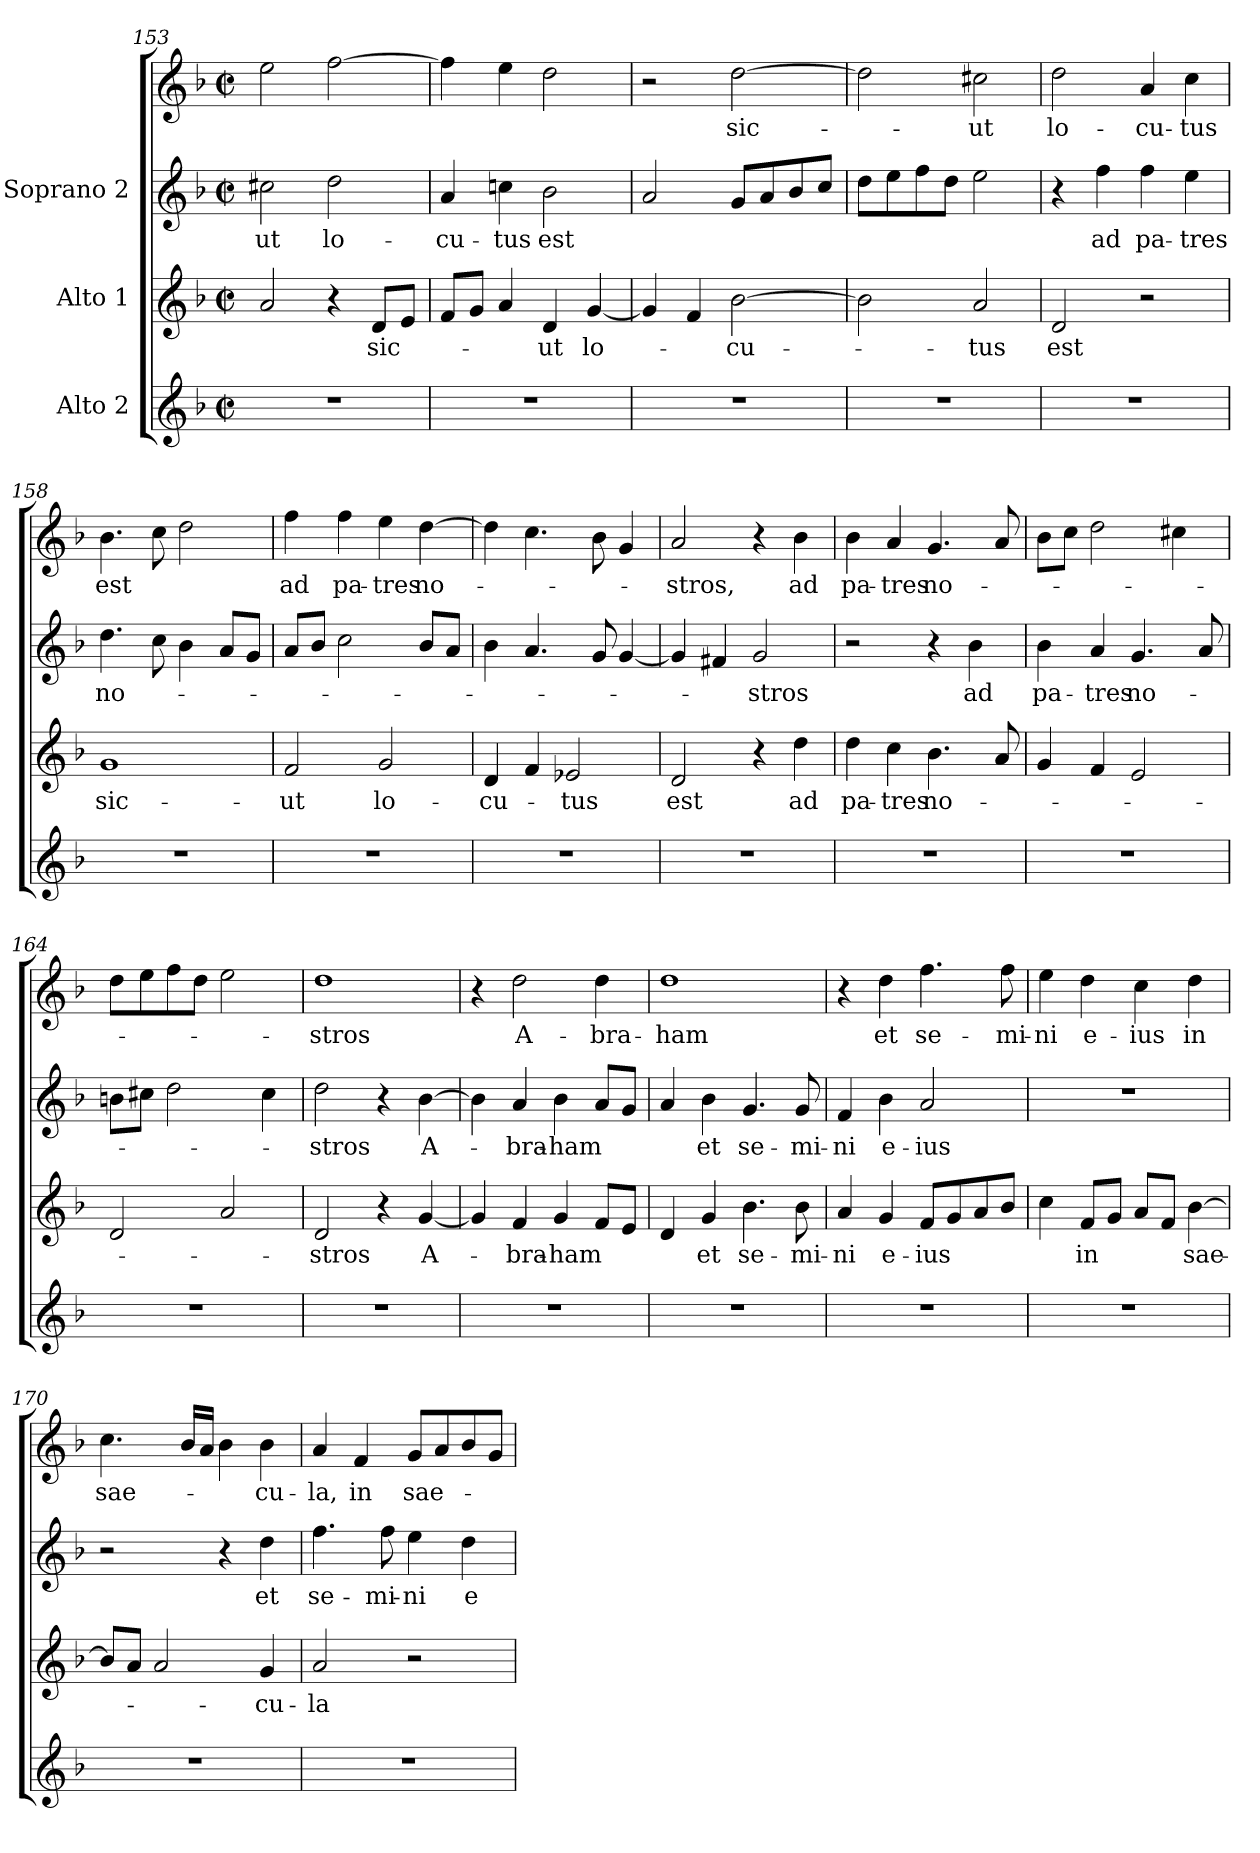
**kern	**kern	**text	**kern	**text	**kern	**text
*part4	*part3	*part3	*part2	*part2	*part1	*part1
*staff4	*staff3	*staff3	*staff2	*staff2	*staff1	*staff1
*I"Alto 2	*I"Alto 1	*	*I"Soprano 2	*	*	*
*clefG2	*clefG2	*	*clefG2	*	*clefG2	*
*k[b-]	*k[b-]	*	*k[b-]	*	*k[b-]	*
*F:	*F:	*	*F:	*	*F:	*
*M2/2	*M2/2	*	*M2/2	*	*M2/2	*
*met(c|)	*met(c|)	*	*met(c|)	*	*met(c|)	*
=153	=153	=153	=153	=153	=153	=153
1r	2a/	.	2cc#X\	-ut	2ee\	.
.	4r	.	2dd\	lo-	[2ff\	.
.	8d/L	sic-	.	.	.	.
.	8e/J	.	.	.	.	.
=154	=154	=154	=154	=154	=154	=154
1r	8f/L	.	4a/	-cu-	4ff\]	.
.	8g/J	.	.	.	.	.
.	4a/	.	4ccn\	-tus	4ee\	.
.	4d/	-ut	2b-\	est	2dd\	.
.	[4g/	lo-	.	.	.	.
=155	=155	=155	=155	=155	=155	=155
1r	4g/]	.	2a/	.	2r	.
.	4f/	.	.	.	.	.
.	[2b-\	-cu-	8g/L	.	[2dd\	sic-
.	.	.	8a/	.	.	.
.	.	.	8b-/	.	.	.
.	.	.	8cc/J	.	.	.
=156	=156	=156	=156	=156	=156	=156
1r	2b-\]	.	8dd\L	.	2dd\]	.
.	.	.	8ee\	.	.	.
.	.	.	8ff\	.	.	.
.	.	.	8dd\J	.	.	.
.	2a/	-tus	2ee\	.	2cc#X\	-ut
!!LO:LB:g=z
=157	=157	=157	=157	=157	=157	=157
1r	2d/	est	4r	.	2dd\	lo-
.	.	.	4ff\	ad	.	.
.	2r	.	4ff\	pa-	4a/	-cu-
.	.	.	4ee\	-tres	4cc\	-tus
=158	=158	=158	=158	=158	=158	=158
1r	1g	sic-	4.dd\	no-	4.b-\	est
.	.	.	8cc\	.	8cc\	.
.	.	.	4b-\	.	2dd\	.
.	.	.	8a/L	.	.	.
.	.	.	8g/J	.	.	.
=159	=159	=159	=159	=159	=159	=159
1r	2f/	-ut	8a/L	.	4ff\	ad
.	.	.	8b-/J	.	.	.
.	.	.	2cc\	.	4ff\	pa-
.	2g/	lo-	.	.	4ee\	-tres
.	.	.	8b-/L	.	[4dd\	no-
.	.	.	8a/J	.	.	.
=160	=160	=160	=160	=160	=160	=160
1r	4d/	-cu-	4b-\	.	4dd\]	.
.	4f/	.	4.a/	.	4.cc\	.
.	2e-X/	-tus	.	.	.	.
.	.	.	8g/	.	8b-\	.
.	.	.	[4g/	.	4g/	.
=161	=161	=161	=161	=161	=161	=161
1r	2d/	est	4g/]	.	2a/	-stros,
.	.	.	4f#X/	.	.	.
.	4r	.	2g/	-stros	4r	.
.	4dd\	ad	.	.	4b-\	ad
!!LO:LB:g=z
=162	=162	=162	=162	=162	=162	=162
1r	4dd\	pa-	2r	.	4b-\	pa-
.	4cc\	-tres	.	.	4a/	-tres
.	4.b-\	no-	4r	.	4.g/	no-
.	.	.	4b-\	ad	.	.
.	8a/	.	.	.	8a/	.
=163	=163	=163	=163	=163	=163	=163
1r	4g/	.	4b-\	pa-	8b-\L	.
.	.	.	.	.	8cc\J	.
.	4f/	.	4a/	-tres	2dd\	.
.	2e/	.	4.g/	no-	.	.
.	.	.	.	.	4cc#X\	.
.	.	.	8a/	.	.	.
=164	=164	=164	=164	=164	=164	=164
1r	2d/	.	8bn\L	.	8dd\L	.
.	.	.	8cc#X\J	.	8ee\	.
.	.	.	2dd\	.	8ff\	.
.	.	.	.	.	8dd\J	.
.	2a/	.	.	.	2ee\	.
.	.	.	4cc#\	.	.	.
=165	=165	=165	=165	=165	=165	=165
1r	2d/	-stros	2dd\	-stros	1dd	-stros
.	4r	.	4r	.	.	.
.	[4g/	A-	[4b-\	A-	.	.
=166	=166	=166	=166	=166	=166	=166
1r	4g/]	.	4b-\]	.	4r	.
.	4f/	-bra-	4a/	-bra-	2dd\	A-
.	4g/	-ham	4b-\	-ham	.	.
.	8f/L	.	8a/L	.	4dd\	-bra-
.	8e/J	.	8g/J	.	.	.
!!LO:PB:g=z
=167	=167	=167	=167	=167	=167	=167
1r	4d/	.	4a/	.	1dd	-ham
.	4g/	et	4b-\	et	.	.
.	4.b-\	se-	4.g/	se-	.	.
.	8b-\	-mi-	8g/	-mi-	.	.
=168	=168	=168	=168	=168	=168	=168
1r	4a/	-ni	4f/	-ni	4r	.
.	4g/	e-	4b-\	e-	4dd\	et
.	8f/L	-ius	2a/	-ius	4.ff\	se-
.	8g/	.	.	.	.	.
.	8a/	.	.	.	.	.
.	8b-/J	.	.	.	8ff\	-mi-
=169	=169	=169	=169	=169	=169	=169
1r	4cc\	.	1r	.	4ee\	-ni
.	8f/L	in	.	.	4dd\	e-
.	8g/J	.	.	.	.	.
.	8a/L	.	.	.	4cc\	-ius
.	8f/J	.	.	.	.	.
.	[4b-\	sae-	.	.	4dd\	in
!!LO:LB:g=z
=170	=170	=170	=170	=170	=170	=170
1r	8b-/L]	.	2r	.	4.cc\	sae-
.	8a/J	.	.	.	.	.
.	2a/	.	.	.	.	.
.	.	.	.	.	16b-/LL	.
.	.	.	.	.	16a/JJ	.
.	.	.	4r	.	4b-\	.
.	4g/	-cu-	4dd\	et	4b-\	-cu-
=171	=171	=171	=171	=171	=171	=171
1r	2a/	-la	4.ff\	se-	4a/	-la,
.	.	.	.	.	4f/	in
.	.	.	8ff\	-mi-	.	.
.	2r	.	4ee\	-ni	8g/L	sae-
.	.	.	.	.	8a/	.
.	.	.	4dd\	e-	8b-/	.
.	.	.	.	.	8g/J	.
=	=	=	=	=	=	=
*-	*-	*-	*-	*-	*-	*-
